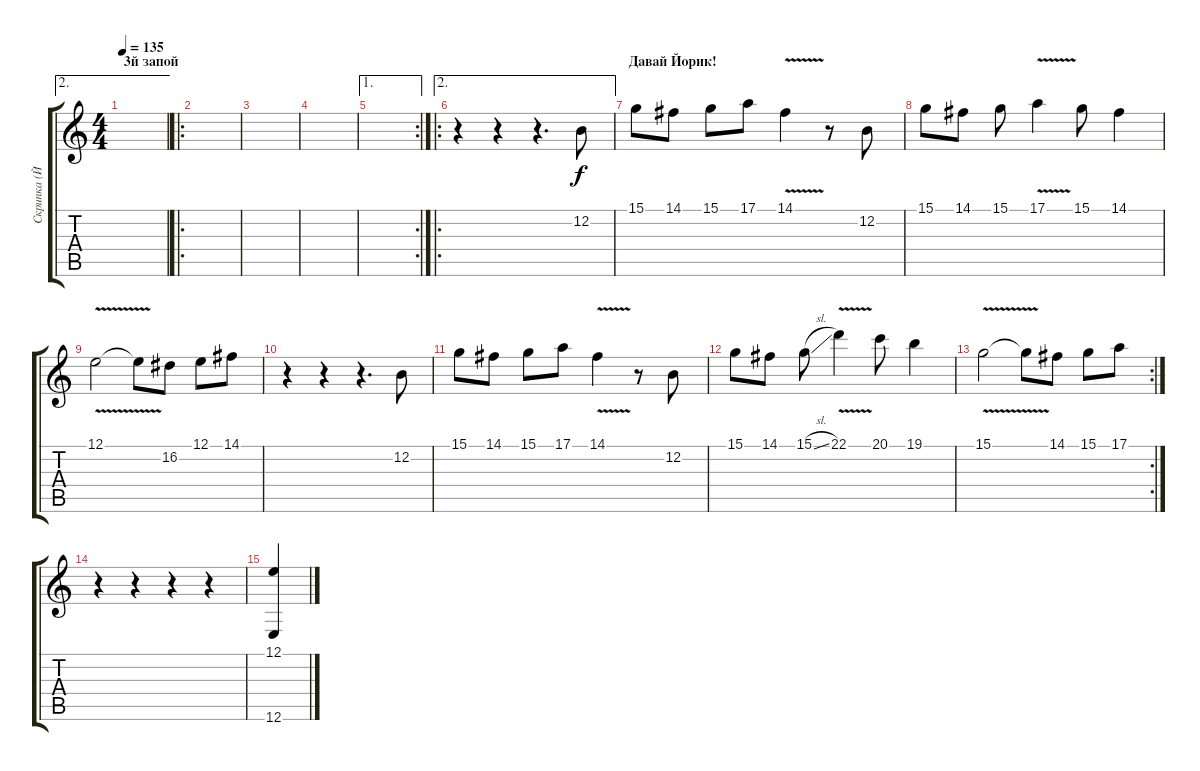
\track ("Скрипка (Йорик)" "Скрипка (Й") {instrument viola}
\staff {score tabs}
\tuning (E4 B3 G3 D3 A2 E2) {hide}
\ae 2
\ts (4 4)
\section ("" "3й запой")
\tempo 135
\clef g2
\ks c
|
\ro
|
|
|
\ae 1
\rc 2
|
\ae 2
\ro
r.4 r.4 r.4{d} 12.2.8{instrument distortionguitar} |
\section ("" "Давай Йорик!")
15.1.8 14.1.8 15.1.8 17.1.8 14.1{v}.4 r.8 12.2.8 |
15.1.8 14.1.8 15.1.8 17.1{v}.4 15.1.8 14.1.4 |
12.1{v}.2 12.1{t}.8 16.2.8 12.1.8 14.1.8 |
r.4 r.4 r.4{d} 12.2.8 |
15.1.8 14.1.8 15.1.8 17.1.8 14.1{v}.4 r.8 12.2.8 |
15.1.8 14.1.8 15.1{sl}.8 22.1{v}.4 20.1.8 19.1.4 |
\rc 2
15.1{v}.2 15.1{t}.8 14.1.8 15.1.8 17.1.8 |
r.4 r.4 r.4 r.4 |
(12.1 12.6).4{volume 3 balance 8 instrument viola}
